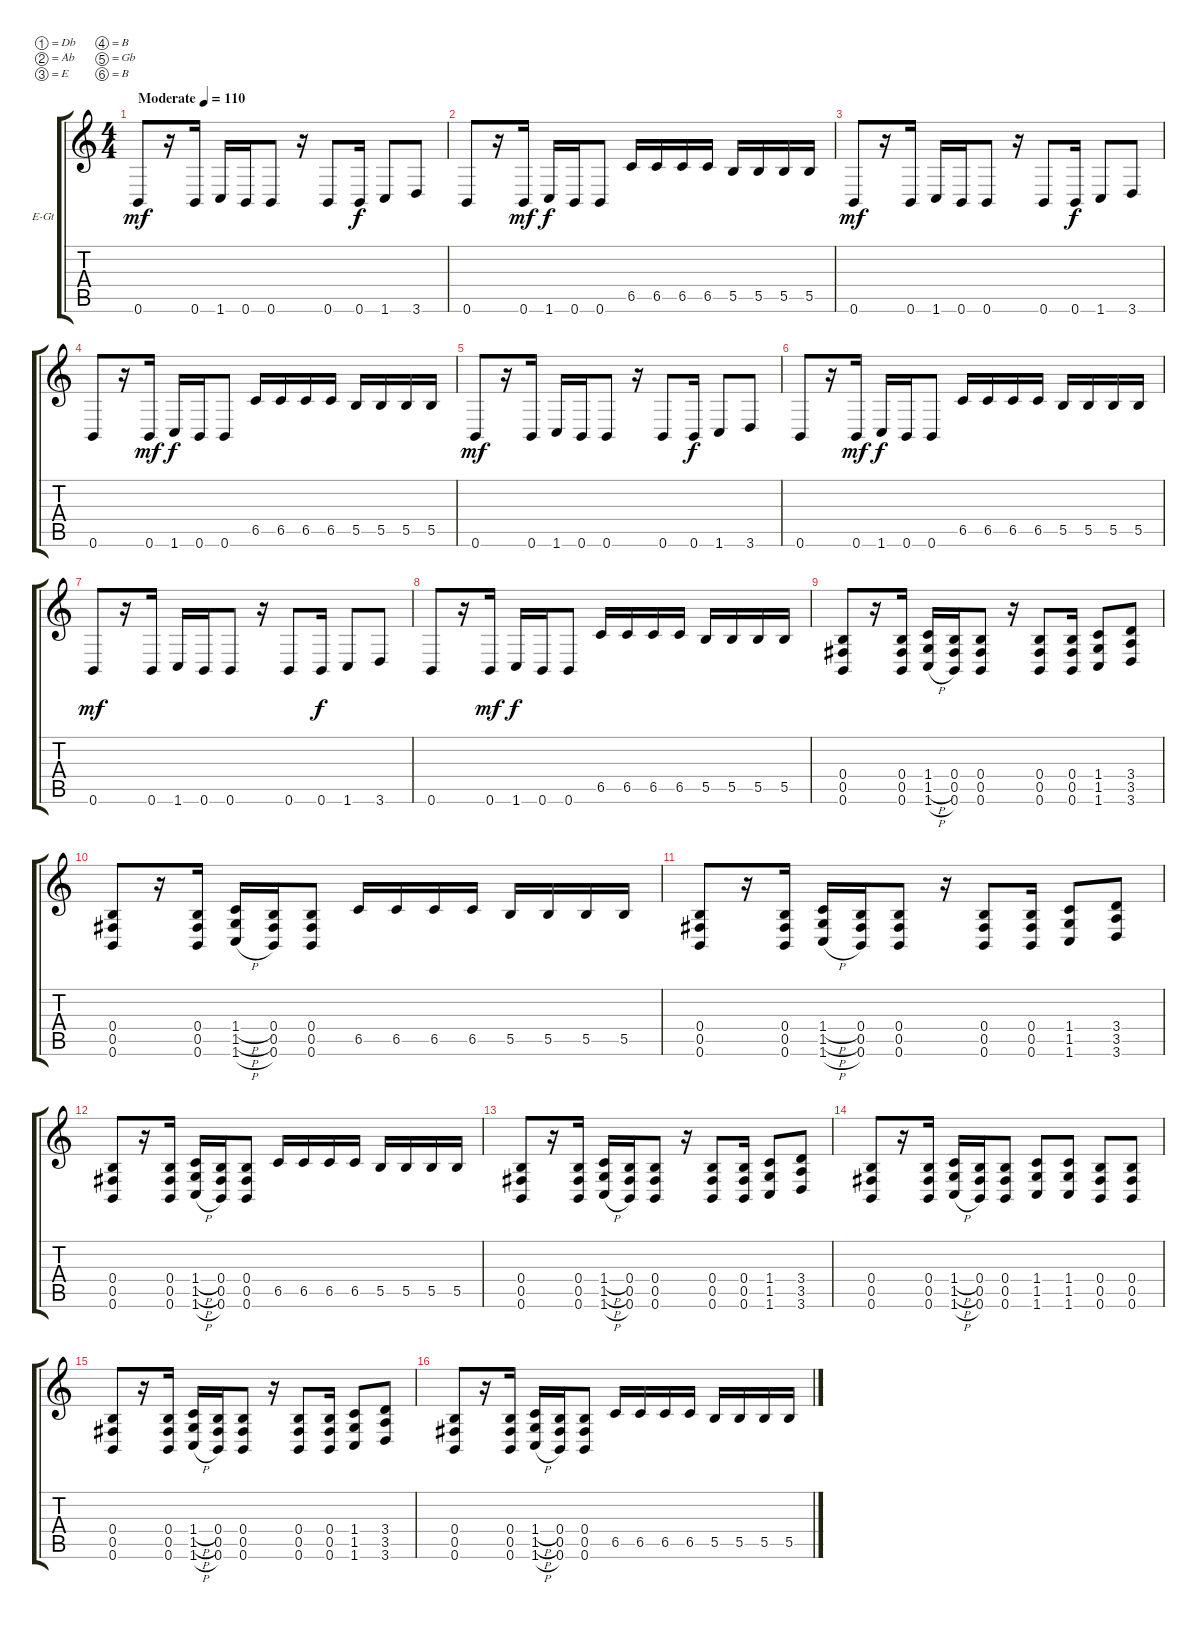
\bracketExtendMode groupsimilarinstruments
\firstSystemTrackNameOrientation horizontal
\otherSystemsTrackNameOrientation horizontal
\track ("Гитара" "E-Gt") {instrument distortionguitar}
\staff {score tabs}
\tuning (Db4 Ab3 E3 B2 Gb2 B1)
\ts (4 4)
\beaming (8 2 2 2 2)
\tempo (110 "Moderate")
\clef g2
\scale
0.463769
\ks c
0.6.8{dy mf instrument distortionguitar} r.16 0.6.16 1.6.16 0.6.16 0.6.8 r.16 0.6.8 0.6.16{dy f} 1.6.8 3.6.8 |
\scale
0.542645 0.6.8 r.16 0.6.16{dy mf} 1.6.16{dy f} 0.6.16 0.6.8 6.5.16 6.5.16 6.5.16 6.5.16 5.5.16 5.5.16 5.5.16 5.5.16 |
\scale
0.52574 0.6.8{dy mf} r.16 0.6.16 1.6.16 0.6.16 0.6.8 r.16 0.6.8 0.6.16{dy f} 1.6.8 3.6.8 |
\scale
0.474324 0.6.8 r.16 0.6.16{dy mf} 1.6.16{dy f} 0.6.16 0.6.8 6.5.16 6.5.16 6.5.16 6.5.16 5.5.16 5.5.16 5.5.16 5.5.16 |
0.6.8{dy mf} r.16 0.6.16 1.6.16 0.6.16 0.6.8 r.16 0.6.8 0.6.16{dy f} 1.6.8 3.6.8 |
0.6.8 r.16 0.6.16{dy mf} 1.6.16{dy f} 0.6.16 0.6.8 6.5.16 6.5.16 6.5.16 6.5.16 5.5.16 5.5.16 5.5.16 5.5.16 |
0.6.8{dy mf} r.16 0.6.16 1.6.16 0.6.16 0.6.8 r.16 0.6.8 0.6.16{dy f} 1.6.8 3.6.8 |
0.6.8 r.16 0.6.16{dy mf} 1.6.16{dy f} 0.6.16 0.6.8 6.5.16 6.5.16 6.5.16 6.5.16 5.5.16 5.5.16 5.5.16 5.5.16 |
(0.4 0.5 0.6).8 r.16 (0.4 0.5 0.6).16 (1.4 1.5{h} 1.6{h}).16 (0.4 0.5 0.6).16 (0.4 0.5 0.6).8 r.16 (0.4 0.5 0.6).8 (0.4 0.5 0.6).16 (1.4 1.5 1.6).8 (3.4 3.5 3.6).8 |
(0.4 0.5 0.6).8 r.16 (0.4 0.5 0.6).16 (1.4{h} 1.5{h} 1.6{h}).16 (0.4 0.5 0.6).16 (0.4 0.5 0.6).8 6.5.16 6.5.16 6.5.16 6.5.16 5.5.16 5.5.16 5.5.16 5.5.16 |
(0.4 0.5 0.6).8 r.16 (0.4 0.5 0.6).16 (1.4{h} 1.5{h} 1.6{h}).16 (0.4 0.5 0.6).16 (0.4 0.5 0.6).8 r.16 (0.4 0.5 0.6).8 (0.4 0.5 0.6).16 (1.4 1.5 1.6).8 (3.4 3.5 3.6).8 |
(0.4 0.5 0.6).8 r.16 (0.4 0.5 0.6).16 (1.4{h} 1.5{h} 1.6{h}).16 (0.4 0.5 0.6).16 (0.4 0.5 0.6).8 6.5.16 6.5.16 6.5.16 6.5.16 5.5.16 5.5.16 5.5.16 5.5.16 |
(0.4 0.5 0.6).8 r.16 (0.4 0.5 0.6).16 (1.4{h} 1.5{h} 1.6{h}).16 (0.4 0.5 0.6).16 (0.4 0.5 0.6).8 r.16 (0.4 0.5 0.6).8 (0.4 0.5 0.6).16 (1.4 1.5 1.6).8 (3.4 3.5 3.6).8 |
(0.4 0.5 0.6).8 r.16 (0.4 0.5 0.6).16 (1.4{h} 1.5{h} 1.6{h}).16 (0.4 0.5 0.6).16 (0.4 0.5 0.6).8 (1.4 1.5 1.6).8 (1.4 1.5 1.6).8 (0.4 0.5 0.6).8 (0.4 0.5 0.6).8 |
(0.4 0.5 0.6).8 r.16 (0.4 0.5 0.6).16 (1.4{h} 1.5{h} 1.6{h}).16 (0.4 0.5 0.6).16 (0.4 0.5 0.6).8 r.16 (0.4 0.5 0.6).8 (0.4 0.5 0.6).16 (1.4 1.5 1.6).8 (3.4 3.5 3.6).8 |
(0.4 0.5 0.6).8 r.16 (0.4 0.5 0.6).16 (1.4{h} 1.5{h} 1.6{h}).16 (0.4 0.5 0.6).16 (0.4 0.5 0.6).8 6.5.16 6.5.16 6.5.16 6.5.16 5.5.16 5.5.16 5.5.16 5.5.16
